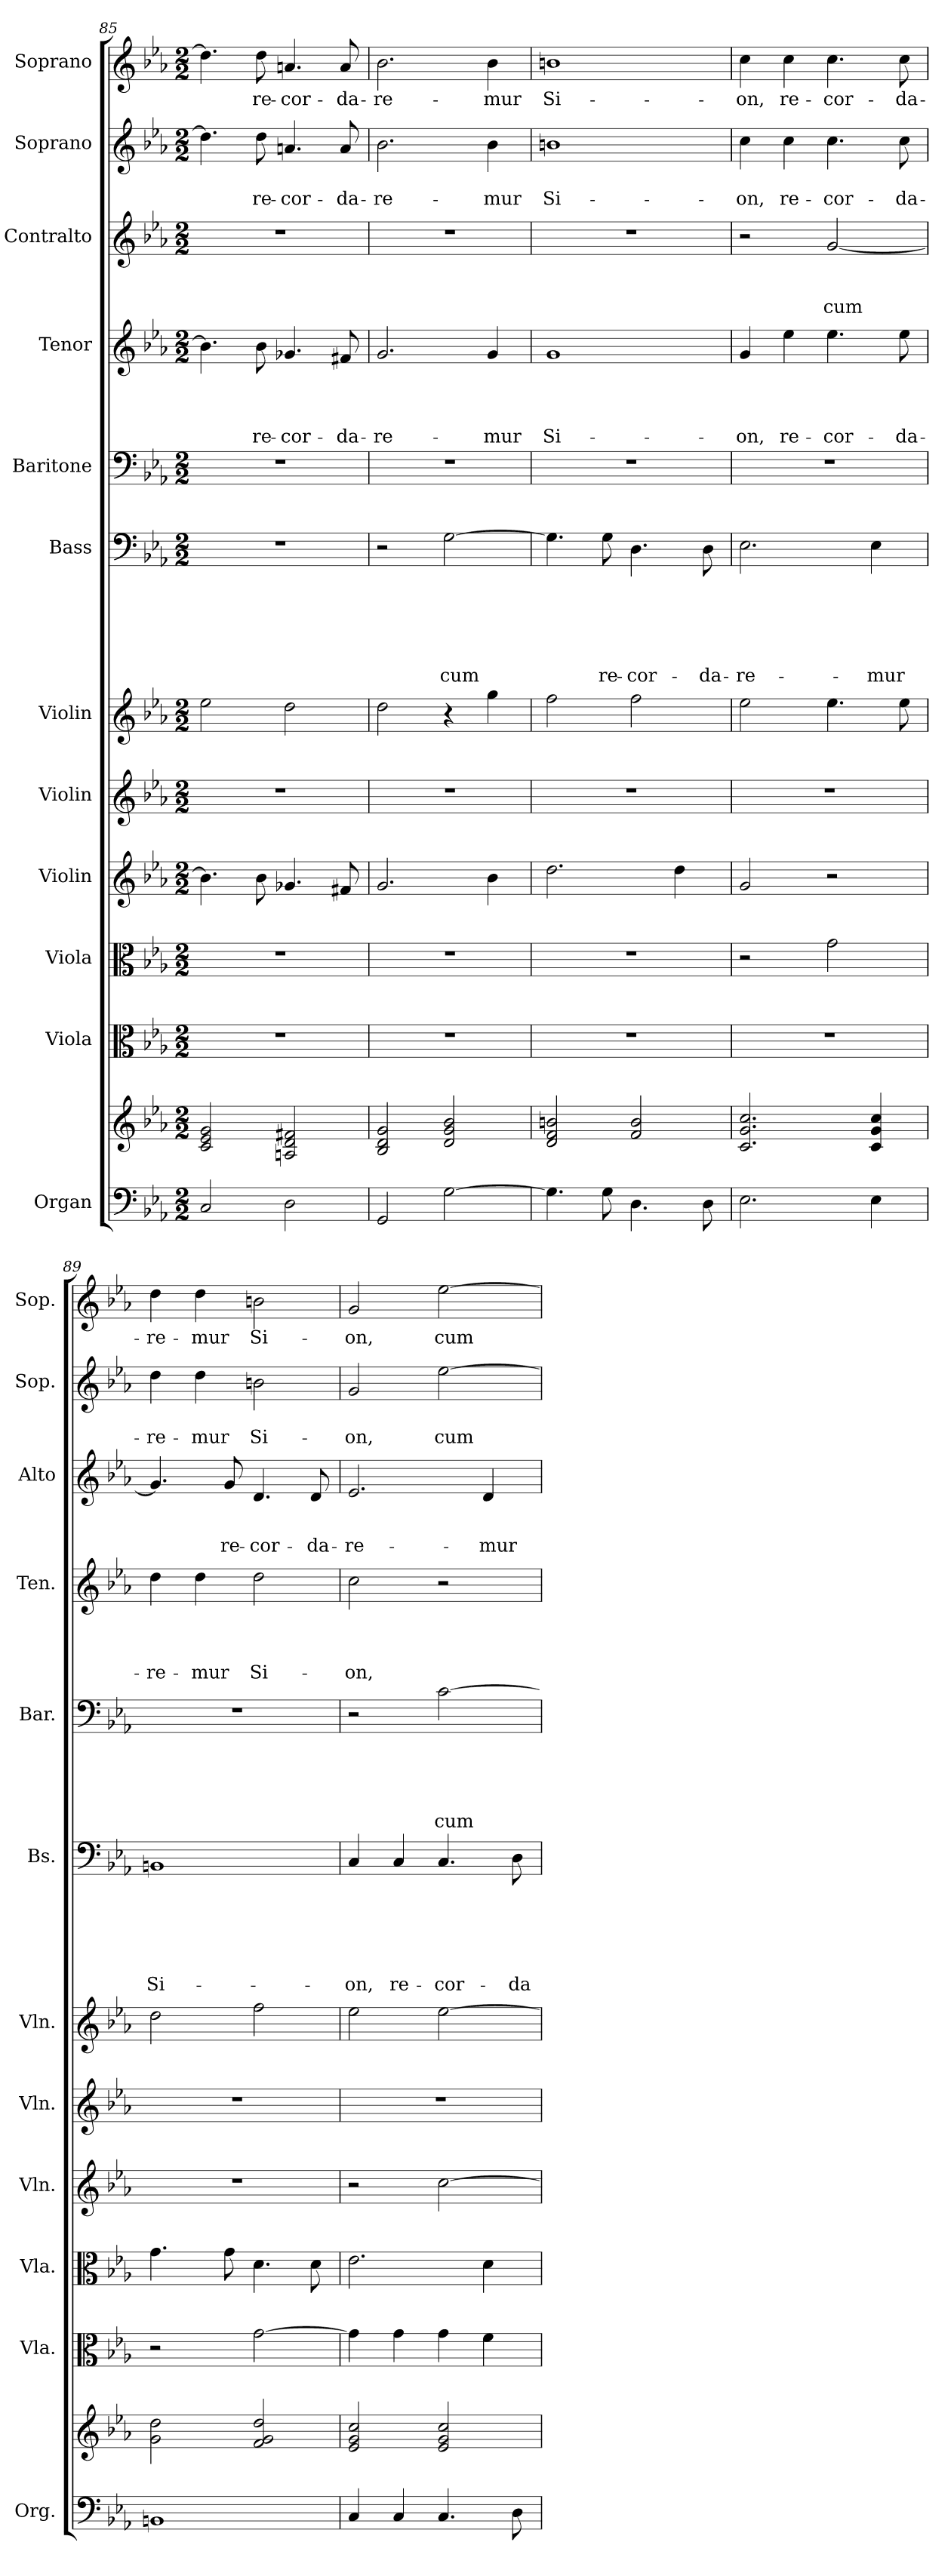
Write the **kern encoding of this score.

**kern	**kern	**kern	**kern	**kern	**kern	**kern	**kern	**text	**text	**text	**text	**text	**text	**kern	**text	**text	**text	**text	**text	**kern	**text	**text	**text	**text	**kern	**text	**text	**text	**kern	**text	**text	**kern	**text
*part12	*part12	*part11	*part10	*part9	*part8	*part7	*part6	*part6	*part6	*part6	*part6	*part6	*part6	*part5	*part5	*part5	*part5	*part5	*part5	*part4	*part4	*part4	*part4	*part4	*part3	*part3	*part3	*part3	*part2	*part2	*part2	*part1	*part1
*staff13	*staff12	*staff11	*staff10	*staff9	*staff8	*staff7	*staff6	*staff6	*staff6	*staff6	*staff6	*staff6	*staff6	*staff5	*staff5	*staff5	*staff5	*staff5	*staff5	*staff4	*staff4	*staff4	*staff4	*staff4	*staff3	*staff3	*staff3	*staff3	*staff2	*staff2	*staff2	*staff1	*staff1
*I"Organ	*	*I"Viola	*I"Viola	*I"Violin	*I"Violin	*I"Violin	*I"Bass	*	*	*	*	*	*	*I"Baritone	*	*	*	*	*	*I"Tenor	*	*	*	*	*I"Contralto	*	*	*	*I"Soprano	*	*	*I"Soprano	*
*I'Org.	*	*I'Vla.	*I'Vla.	*I'Vln.	*I'Vln.	*I'Vln.	*I'Bs.	*	*	*	*	*	*	*I'Bar.	*	*	*	*	*	*I'Ten.	*	*	*	*	*I'Alto	*	*	*	*I'Sop.	*	*	*I'Sop.	*
*clefF4	*clefG2	*clefC3	*clefC3	*clefG2	*clefG2	*clefG2	*clefF4	*	*	*	*	*	*	*clefF4	*	*	*	*	*	*clefG2	*	*	*	*	*clefG2	*	*	*	*clefG2	*	*	*clefG2	*
*	*	*	*	*	*	*	*	*	*	*	*	*	*	*	*	*	*	*	*	*ITrd7c12	*	*	*	*	*	*	*	*	*	*	*	*	*
*k[b-e-a-]	*k[b-e-a-]	*k[b-e-a-]	*k[b-e-a-]	*k[b-e-a-]	*k[b-e-a-]	*k[b-e-a-]	*k[b-e-a-]	*	*	*	*	*	*	*k[b-e-a-]	*	*	*	*	*	*k[b-e-a-]	*	*	*	*	*k[b-e-a-]	*	*	*	*k[b-e-a-]	*	*	*k[b-e-a-]	*
*E-:	*E-:	*E-:	*E-:	*E-:	*E-:	*E-:	*E-:	*	*	*	*	*	*	*E-:	*	*	*	*	*	*E-:	*	*	*	*	*E-:	*	*	*	*E-:	*	*	*E-:	*
*M2/2	*M2/2	*M2/2	*M2/2	*M2/2	*M2/2	*M2/2	*M2/2	*	*	*	*	*	*	*M2/2	*	*	*	*	*	*M2/2	*	*	*	*	*M2/2	*	*	*	*M2/2	*	*	*M2/2	*
=85	=85	=85	=85	=85	=85	=85	=85	=85	=85	=85	=85	=85	=85	=85	=85	=85	=85	=85	=85	=85	=85	=85	=85	=85	=85	=85	=85	=85	=85	=85	=85	=85	=85
*^	*^	*	*	*	*	*	*	*	*	*	*	*	*	*	*	*	*	*	*	*	*	*	*	*	*	*	*	*	*	*	*	*	*
*	*	*	*^	*	*	*	*	*	*	*	*	*	*	*	*	*	*	*	*	*	*	*	*	*	*	*	*	*	*	*	*	*	*	*	*
2C/	1ryy	2c/ 2e-/ 2g/	1ryy	1ryy	1r	1r	4.b-\]	1r	2ee-\	1r	.	.	.	.	.	.	1r	.	.	.	.	.	4.B-\]	.	.	.	.	1r	.	.	.	4.dd\]	.	.	4.dd\]	.
!	!	!	!	!	!	!	!	!	!	!	!	!	!	!	!	!	!	!	!	!	!	!	!	!	!	!	!LO:LY:b	!	!	!	!	!	!	!LO:LY:b	!	!LO:LY:b
.	.	.	.	.	.	.	8b-\	.	.	.	.	.	.	.	.	.	.	.	.	.	.	.	8B-\	.	.	.	re-	.	.	.	.	8dd\	.	re-	8dd\	re-
!	!	!	!	!	!	!	!	!	!	!	!	!	!	!	!	!	!	!	!	!	!	!	!	!	!	!	!LO:LY:b	!	!	!	!	!	!	!LO:LY:b	!	!LO:LY:b
2D\	.	2An/ 2d/ 2f#X/	.	.	.	.	4.g-X/	.	2dd\	.	.	.	.	.	.	.	.	.	.	.	.	.	4.G-X/	.	.	.	-cor-	.	.	.	.	4.an/	.	-cor-	4.an/	-cor-
!	!	!	!	!	!	!	!	!	!	!	!	!	!	!	!	!	!	!	!	!	!	!	!	!	!	!	!LO:LY:b	!	!	!	!	!	!	!LO:LY:b	!	!LO:LY:b
.	.	.	.	.	.	.	8f#X/	.	.	.	.	.	.	.	.	.	.	.	.	.	.	.	8F#X/	.	.	.	-da-	.	.	.	.	8a/	.	-da-	8a/	-da-
!!LO:PB:g=z
=86	=86	=86	=86	=86	=86	=86	=86	=86	=86	=86	=86	=86	=86	=86	=86	=86	=86	=86	=86	=86	=86	=86	=86	=86	=86	=86	=86	=86	=86	=86	=86	=86	=86	=86	=86	=86
!	!	!	!	!	!	!	!	!	!	!	!	!	!	!	!	!	!	!	!	!	!	!	!	!	!	!	!LO:LY:b	!	!	!	!	!	!	!LO:LY:b	!	!LO:LY:b
2GG/	1ryy	2B-/ 2d/ 2g/	1ryy	1ryy	1r	1r	2.g/	1r	2dd\	2r	.	.	.	.	.	.	1r	.	.	.	.	.	2.G/	.	.	.	-re-	1r	.	.	.	2.b-\	.	-re-	2.b-\	-re-
!	!	!	!	!	!	!	!	!	!	!	!	!	!	!	!	!LO:LY:b	!	!	!	!	!	!	!	!	!	!	!	!	!	!	!	!	!	!	!	!
[>2G\	.	2d/ 2g/ 2b-/	.	.	.	.	.	.	4r	[>2G\	.	.	.	.	.	cum	.	.	.	.	.	.	.	.	.	.	.	.	.	.	.	.	.	.	.	.
!	!	!	!	!	!	!	!	!	!	!	!	!	!	!	!	!	!	!	!	!	!	!	!	!	!	!	!LO:LY:b	!	!	!	!	!	!	!LO:LY:b	!	!LO:LY:b
.	.	.	.	.	.	.	4b-\	.	4gg\	.	.	.	.	.	.	.	.	.	.	.	.	.	4G/	.	.	.	-mur	.	.	.	.	4b-\	.	-mur	4b-\	-mur
=87	=87	=87	=87	=87	=87	=87	=87	=87	=87	=87	=87	=87	=87	=87	=87	=87	=87	=87	=87	=87	=87	=87	=87	=87	=87	=87	=87	=87	=87	=87	=87	=87	=87	=87	=87	=87
!	!	!	!	!	!	!	!	!	!	!	!	!	!	!	!	!	!	!	!	!	!	!	!	!	!	!	!LO:LY:b	!	!	!	!	!	!	!LO:LY:b	!	!LO:LY:b
4.G\]	1ryy	2d/ 2f/ 2bn/	1ryy	1ryy	1r	1r	2.dd\	1r	2ff\	4.G\]	.	.	.	.	.	.	1r	.	.	.	.	.	1G	.	.	.	Si-	1r	.	.	.	1bn	.	Si-	1bn	Si-
!	!	!	!	!	!	!	!	!	!	!	!	!	!	!	!	!LO:LY:b	!	!	!	!	!	!	!	!	!	!	!	!	!	!	!	!	!	!	!	!
8G\	.	.	.	.	.	.	.	.	.	8G\	.	.	.	.	.	re-	.	.	.	.	.	.	.	.	.	.	.	.	.	.	.	.	.	.	.	.
!	!	!	!	!	!	!	!	!	!	!	!	!	!	!	!	!LO:LY:b	!	!	!	!	!	!	!	!	!	!	!	!	!	!	!	!	!	!	!	!
4.D\	.	2f/ 2b/	.	.	.	.	.	.	2ff\	4.D\	.	.	.	.	.	-cor-	.	.	.	.	.	.	.	.	.	.	.	.	.	.	.	.	.	.	.	.
.	.	.	.	.	.	.	4dd\	.	.	.	.	.	.	.	.	.	.	.	.	.	.	.	.	.	.	.	.	.	.	.	.	.	.	.	.	.
!	!	!	!	!	!	!	!	!	!	!	!	!	!	!	!	!LO:LY:b	!	!	!	!	!	!	!	!	!	!	!	!	!	!	!	!	!	!	!	!
8D\	.	.	.	.	.	.	.	.	.	8D\	.	.	.	.	.	-da-	.	.	.	.	.	.	.	.	.	.	.	.	.	.	.	.	.	.	.	.
=88	=88	=88	=88	=88	=88	=88	=88	=88	=88	=88	=88	=88	=88	=88	=88	=88	=88	=88	=88	=88	=88	=88	=88	=88	=88	=88	=88	=88	=88	=88	=88	=88	=88	=88	=88	=88
!	!	!	!	!	!	!	!	!	!	!	!	!	!	!	!	!LO:LY:b	!	!	!	!	!	!	!	!	!	!	!LO:LY:b	!	!	!	!	!	!	!LO:LY:b	!	!LO:LY:b
2.E-\	1ryy	2.c/ 2.g/ 2.cc/	1ryy	1ryy	1r	2r	2g/	1r	2ee-\	2.E-\	.	.	.	.	.	-re-	1r	.	.	.	.	.	4G/	.	.	.	-on,	2r	.	.	.	4cc\	.	-on,	4cc\	-on,
!	!	!	!	!	!	!	!	!	!	!	!	!	!	!	!	!	!	!	!	!	!	!	!	!	!	!	!LO:LY:b	!	!	!	!	!	!	!LO:LY:b	!	!LO:LY:b
.	.	.	.	.	.	.	.	.	.	.	.	.	.	.	.	.	.	.	.	.	.	.	4e-\	.	.	.	re-	.	.	.	.	4cc\	.	re-	4cc\	re-
!	!	!	!	!	!	!	!	!	!	!	!	!	!	!	!	!	!	!	!	!	!	!	!	!	!	!	!LO:LY:b	!	!	!	!LO:LY:b	!	!	!LO:LY:b	!	!LO:LY:b
.	.	.	.	.	.	2g\	2r	.	4.ee-\	.	.	.	.	.	.	.	.	.	.	.	.	.	4.e-\	.	.	.	-cor-	[<2g/	.	.	cum	4.cc\	.	-cor-	4.cc\	-cor-
!	!	!	!	!	!	!	!	!	!	!	!	!	!	!	!	!LO:LY:b	!	!	!	!	!	!	!	!	!	!	!	!	!	!	!	!	!	!	!	!
4E-\	.	4c/ 4g/ 4cc/	.	.	.	.	.	.	.	4E-\	.	.	.	.	.	-mur	.	.	.	.	.	.	.	.	.	.	.	.	.	.	.	.	.	.	.	.
!	!	!	!	!	!	!	!	!	!	!	!	!	!	!	!	!	!	!	!	!	!	!	!	!	!	!	!LO:LY:b	!	!	!	!	!	!	!LO:LY:b	!	!LO:LY:b
.	.	.	.	.	.	.	.	.	8ee-\	.	.	.	.	.	.	.	.	.	.	.	.	.	8e-\	.	.	.	-da-	.	.	.	.	8cc\	.	-da-	8cc\	-da-
=89	=89	=89	=89	=89	=89	=89	=89	=89	=89	=89	=89	=89	=89	=89	=89	=89	=89	=89	=89	=89	=89	=89	=89	=89	=89	=89	=89	=89	=89	=89	=89	=89	=89	=89	=89	=89
!	!	!	!	!	!	!	!	!	!	!	!	!	!	!	!	!LO:LY:b	!	!	!	!	!	!	!	!	!	!	!LO:LY:b	!	!	!	!	!	!	!LO:LY:b	!	!LO:LY:b
1BBn	1ryy	2g\ 2dd\	1ryy	1ryy	2r	4.g\	1rdd	1r	2dd\	1BBn	.	.	.	.	.	Si-	1r	.	.	.	.	.	4d\	.	.	.	-re-	4.g/]	.	.	.	4dd\	.	-re-	4dd\	-re-
!	!	!	!	!	!	!	!	!	!	!	!	!	!	!	!	!	!	!	!	!	!	!	!	!	!	!	!LO:LY:b	!	!	!	!	!	!	!LO:LY:b	!	!LO:LY:b
.	.	.	.	.	.	.	.	.	.	.	.	.	.	.	.	.	.	.	.	.	.	.	4d\	.	.	.	-mur	.	.	.	.	4dd\	.	-mur	4dd\	-mur
!	!	!	!	!	!	!	!	!	!	!	!	!	!	!	!	!	!	!	!	!	!	!	!	!	!	!	!	!	!	!	!LO:LY:b	!	!	!	!	!
.	.	.	.	.	.	8g\	.	.	.	.	.	.	.	.	.	.	.	.	.	.	.	.	.	.	.	.	.	8g/	.	.	re-	.	.	.	.	.
!	!	!	!	!	!	!	!	!	!	!	!	!	!	!	!	!	!	!	!	!	!	!	!	!	!	!	!LO:LY:b	!	!	!	!LO:LY:b	!	!	!LO:LY:b	!	!LO:LY:b
.	.	2f/ 2g/ 2dd/	.	.	[>2g\	4.d\	.	.	2ff\	.	.	.	.	.	.	.	.	.	.	.	.	.	2d\	.	.	.	Si-	4.d/	.	.	-cor-	2bn\	.	Si-	2bn\	Si-
!	!	!	!	!	!	!	!	!	!	!	!	!	!	!	!	!	!	!	!	!	!	!	!	!	!	!	!	!	!	!	!LO:LY:b	!	!	!	!	!
.	.	.	.	.	.	8d\	.	.	.	.	.	.	.	.	.	.	.	.	.	.	.	.	.	.	.	.	.	8d/	.	.	-da-	.	.	.	.	.
=90	=90	=90	=90	=90	=90	=90	=90	=90	=90	=90	=90	=90	=90	=90	=90	=90	=90	=90	=90	=90	=90	=90	=90	=90	=90	=90	=90	=90	=90	=90	=90	=90	=90	=90	=90	=90
!	!	!	!	!	!	!	!	!	!	!	!	!	!	!	!	!LO:LY:b	!	!	!	!	!	!	!	!	!	!	!LO:LY:b	!	!	!	!LO:LY:b	!	!	!LO:LY:b	!	!LO:LY:b
4C/	1ryy	2e-/ 2g/ 2cc/	1ryy	1ryy	4g\]	2.e-\	2r	1r	2ee-\	4C/	.	.	.	.	.	-on,	2r	.	.	.	.	.	2c\	.	.	.	-on,	2.e-/	.	.	-re-	2g/	.	-on,	2g/	-on,
!	!	!	!	!	!	!	!	!	!	!	!	!	!	!	!	!LO:LY:b	!	!	!	!	!	!	!	!	!	!	!	!	!	!	!	!	!	!	!	!
4C/	.	.	.	.	4g\	.	.	.	.	4C/	.	.	.	.	.	re-	.	.	.	.	.	.	.	.	.	.	.	.	.	.	.	.	.	.	.	.
!	!	!	!	!	!	!	!	!	!	!	!	!	!	!	!	!LO:LY:b	!	!	!	!	!	!LO:LY:b	!	!	!	!	!	!	!	!	!	!	!	!LO:LY:b	!	!LO:LY:b
4.C/	.	2e-/ 2g/ 2cc/	.	.	4g\	.	[>2cc\	.	[>2ee-\	4.C/	.	.	.	.	.	-cor-	[>2c\	.	.	.	.	cum	2r	.	.	.	.	.	.	.	.	[>2ee-\	.	cum	[>2ee-\	cum
!	!	!	!	!	!	!	!	!	!	!	!	!	!	!	!	!	!	!	!	!	!	!	!	!	!	!	!	!	!	!	!LO:LY:b	!	!	!	!	!
.	.	.	.	.	4f\	4d\	.	.	.	.	.	.	.	.	.	.	.	.	.	.	.	.	.	.	.	.	.	4d/	.	.	-mur	.	.	.	.	.
!	!	!	!	!	!	!	!	!	!	!	!	!	!	!	!	!LO:LY:b	!	!	!	!	!	!	!	!	!	!	!	!	!	!	!	!	!	!	!	!
8D\	.	.	.	.	.	.	.	.	.	8D\	.	.	.	.	.	-da-	.	.	.	.	.	.	.	.	.	.	.	.	.	.	.	.	.	.	.	.
*v	*v	*	*	*	*	*	*	*	*	*	*	*	*	*	*	*	*	*	*	*	*	*	*	*	*	*	*	*	*	*	*	*	*	*	*	*
*	*v	*v	*v	*	*	*	*	*	*	*	*	*	*	*	*	*	*	*	*	*	*	*	*	*	*	*	*	*	*	*	*	*	*	*	*
=	=	=	=	=	=	=	=	=	=	=	=	=	=	=	=	=	=	=	=	=	=	=	=	=	=	=	=	=	=	=	=	=	=
*-	*-	*-	*-	*-	*-	*-	*-	*-	*-	*-	*-	*-	*-	*-	*-	*-	*-	*-	*-	*-	*-	*-	*-	*-	*-	*-	*-	*-	*-	*-	*-	*-	*-
